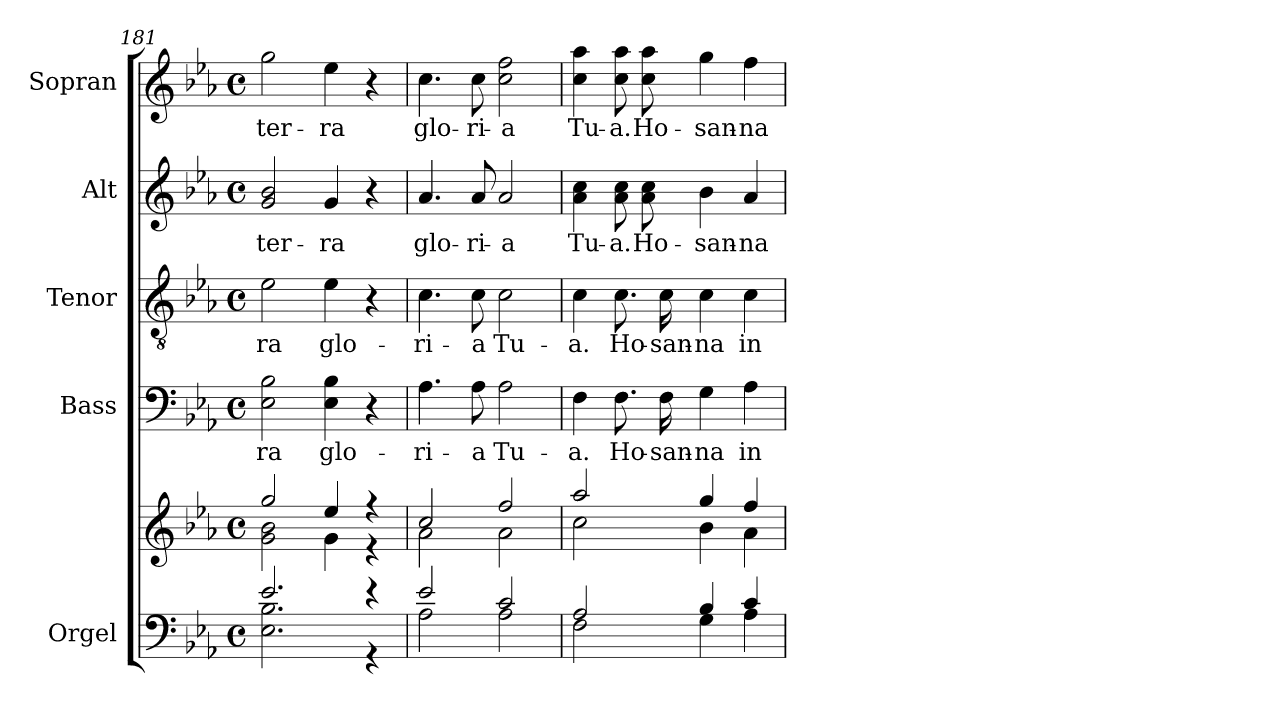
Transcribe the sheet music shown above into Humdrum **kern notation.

**kern	**kern	**kern	**text	**kern	**text	**kern	**text	**kern	**text
*part5	*part5	*part4	*part4	*part3	*part3	*part2	*part2	*part1	*part1
*staff6	*staff5	*staff4	*staff4	*staff3	*staff3	*staff2	*staff2	*staff1	*staff1
*I"Orgel	*	*I"Bass	*	*I"Tenor	*	*I"Alt	*	*I"Sopran	*
*I'Org.	*	*I'B.	*	*I'T.	*	*I'A.	*	*I'S.	*
!!LO:PB:g=z
*clefF4	*clefG2	*clefF4	*	*clefGv2	*	*clefG2	*	*clefG2	*
*k[b-e-a-]	*k[b-e-a-]	*k[b-e-a-]	*	*k[b-e-a-]	*	*k[b-e-a-]	*	*k[b-e-a-]	*
*E-:	*E-:	*E-:	*	*E-:	*	*E-:	*	*E-:	*
*M4/4	*M4/4	*M4/4	*	*M4/4	*	*M4/4	*	*M4/4	*
*met(c)	*met(c)	*met(c)	*	*met(c)	*	*met(c)	*	*met(c)	*
=181	=181	=181	=181	=181	=181	=181	=181	=181	=181
*^	*^	*	*	*	*	*	*	*	*
!	!	!	!	!	!LO:LY:b	!	!LO:LY:b	!	!LO:LY:b	!	!LO:LY:b
2.e-/	2.E-\ 2.B-\	2gg/	2g\ 2b-\	2E-\ 2B-\	-ra	2e-\	-ra	2g/ 2b-/	ter-	2gg\	ter-
!	!	!	!	!	!LO:LY:b	!	!LO:LY:b	!	!LO:LY:b	!	!LO:LY:b
.	.	4ee-/	4g\	4E-\ 4B-\	glo-	4e-\	glo-	4g/	-ra	4ee-\	-ra
4r	4r	4r	4r	4r	.	4r	.	4r	.	4r	.
=182	=182	=182	=182	=182	=182	=182	=182	=182	=182	=182	=182
!	!	!	!	!	!LO:LY:b	!	!LO:LY:b	!	!LO:LY:b	!	!LO:LY:b
2e-/	2A-\	2cc/	2a-\	4.A-\	-ri-	4.c\	-ri-	4.a-/	glo-	4.cc\	glo-
!	!	!	!	!	!LO:LY:b	!	!LO:LY:b	!	!LO:LY:b	!	!LO:LY:b
.	.	.	.	8A-\	-a	8c\	-a	8a-/	-ri-	8cc\	-ri-
!	!	!	!	!	!LO:LY:b	!	!LO:LY:b	!	!LO:LY:b	!	!LO:LY:b
2c/	2A-\	2ff/	2a-\	2A-\	Tu-	2c\	Tu-	2a-/	-a	2cc\ 2ff\	-a
=183	=183	=183	=183	=183	=183	=183	=183	=183	=183	=183	=183
!	!	!	!	!	!LO:LY:b	!	!LO:LY:b	!	!LO:LY:b	!	!LO:LY:b
2A-/	2F\	2aa-/	2cc\	4F\	-a.	4c\	-a.	4a-\ 4cc\	Tu-	4cc\ 4aa-\	Tu-
!	!	!	!	!	!LO:LY:b	!	!LO:LY:b	!	!LO:LY:b	!	!LO:LY:b
.	.	.	.	8.F\	Ho-	8.c\	Ho-	8a-\ 8cc\	-a.	8cc\ 8aa-\	-a.
!	!	!	!	!	!	!	!	!	!LO:LY:b	!	!LO:LY:b
.	.	.	.	.	.	.	.	8a-\ 8cc\	Ho-	8cc\ 8aa-\	Ho-
!	!	!	!	!	!LO:LY:b	!	!LO:LY:b	!	!	!	!
.	.	.	.	16F\	-san-	16c\	-san-	.	.	.	.
!	!	!	!	!	!LO:LY:b	!	!LO:LY:b	!	!LO:LY:b	!	!LO:LY:b
4B-/	4G\	4gg/	4b-\	4G\	-na	4c\	-na	4b-\	-san-	4gg\	-san-
!	!	!	!	!	!LO:LY:b	!	!LO:LY:b	!	!LO:LY:b	!	!LO:LY:b
4c/	4A-\	4ff/	4a-\	4A-\	in	4c\	in	4a-/	-na	4ff\	-na
*v	*v	*	*	*	*	*	*	*	*	*	*
*	*v	*v	*	*	*	*	*	*	*	*
=	=	=	=	=	=	=	=	=	=
*-	*-	*-	*-	*-	*-	*-	*-	*-	*-
